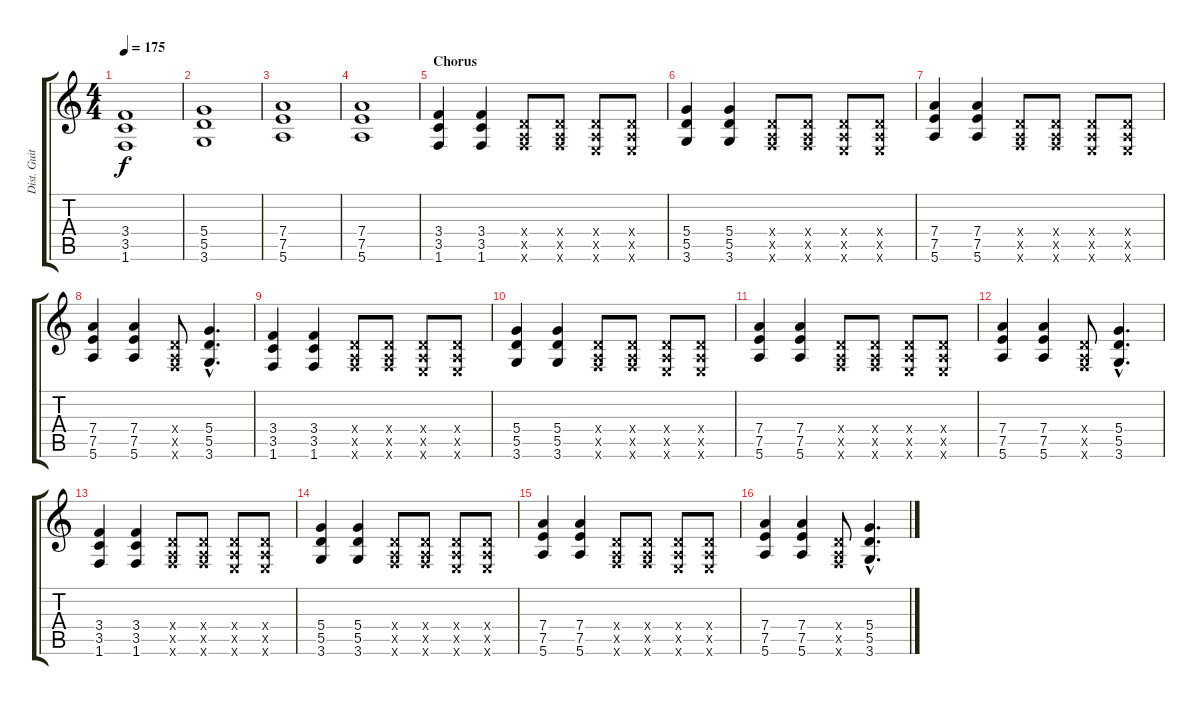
\track ("Dist. Guitar I" "Dist. Guit") {instrument distortionguitar}
\staff {score tabs}
\tuning (E4 B3 G3 D3 A2 E2) {hide}
\ts (4 4)
\tempo 175
\clef g2
\ks c
(3.4 3.5 1.6).1{dy f} |
(5.4 5.5 3.6).1 |
(7.4 7.5 5.6).1 |
(7.4 7.5 5.6).1 |
\section ("" "Chorus")
(3.4 3.5 1.6).4 (3.4 3.5 1.6).4 (0.4{x} 0.5{x} 1.6{x}).8 (0.4{x} 0.5{x} 1.6{x}).8 (0.4{x} 0.5{x} 0.6{x}).8 (0.4{x} 0.5{x} 0.6{x}).8 |
(5.4 5.5 3.6).4 (5.4 5.5 3.6).4 (0.4{x} 0.5{x} 1.6{x}).8 (0.4{x} 0.5{x} 1.6{x}).8 (0.4{x} 0.5{x} 0.6{x}).8 (0.4{x} 0.5{x} 0.6{x}).8 |
(7.4 7.5 5.6).4 (7.4 7.5 5.6).4 (0.4{x} 0.5{x} 1.6{x}).8 (0.4{x} 0.5{x} 1.6{x}).8 (0.4{x} 0.5{x} 0.6{x}).8 (0.4{x} 0.5{x} 0.6{x}).8 |
(7.4 7.5 5.6).4 (7.4 7.5 5.6).4 (0.4{x} 0.5{x} 1.6{x}).8 (5.4{hac} 5.5{hac} 3.6{hac}).4{d} |
(3.4 3.5 1.6).4 (3.4 3.5 1.6).4 (0.4{x} 0.5{x} 1.6{x}).8 (0.4{x} 0.5{x} 1.6{x}).8 (0.4{x} 0.5{x} 0.6{x}).8 (0.4{x} 0.5{x} 0.6{x}).8 |
(5.4 5.5 3.6).4 (5.4 5.5 3.6).4 (0.4{x} 0.5{x} 1.6{x}).8 (0.4{x} 0.5{x} 1.6{x}).8 (0.4{x} 0.5{x} 0.6{x}).8 (0.4{x} 0.5{x} 0.6{x}).8 |
(7.4 7.5 5.6).4 (7.4 7.5 5.6).4 (0.4{x} 0.5{x} 1.6{x}).8 (0.4{x} 0.5{x} 1.6{x}).8 (0.4{x} 0.5{x} 0.6{x}).8 (0.4{x} 0.5{x} 0.6{x}).8 |
(7.4 7.5 5.6).4 (7.4 7.5 5.6).4 (0.4{x} 0.5{x} 1.6{x}).8 (5.4{hac} 5.5{hac} 3.6{hac}).4{d} |
(3.4 3.5 1.6).4 (3.4 3.5 1.6).4 (0.4{x} 0.5{x} 1.6{x}).8 (0.4{x} 0.5{x} 1.6{x}).8 (0.4{x} 0.5{x} 0.6{x}).8 (0.4{x} 0.5{x} 0.6{x}).8 |
(5.4 5.5 3.6).4 (5.4 5.5 3.6).4 (0.4{x} 0.5{x} 1.6{x}).8 (0.4{x} 0.5{x} 1.6{x}).8 (0.4{x} 0.5{x} 0.6{x}).8 (0.4{x} 0.5{x} 0.6{x}).8 |
(7.4 7.5 5.6).4 (7.4 7.5 5.6).4 (0.4{x} 0.5{x} 1.6{x}).8 (0.4{x} 0.5{x} 1.6{x}).8 (0.4{x} 0.5{x} 0.6{x}).8 (0.4{x} 0.5{x} 0.6{x}).8 |
(7.4 7.5 5.6).4 (7.4 7.5 5.6).4 (0.4{x} 0.5{x} 1.6{x}).8 (5.4{hac} 5.5{hac} 3.6{hac}).4{d}
